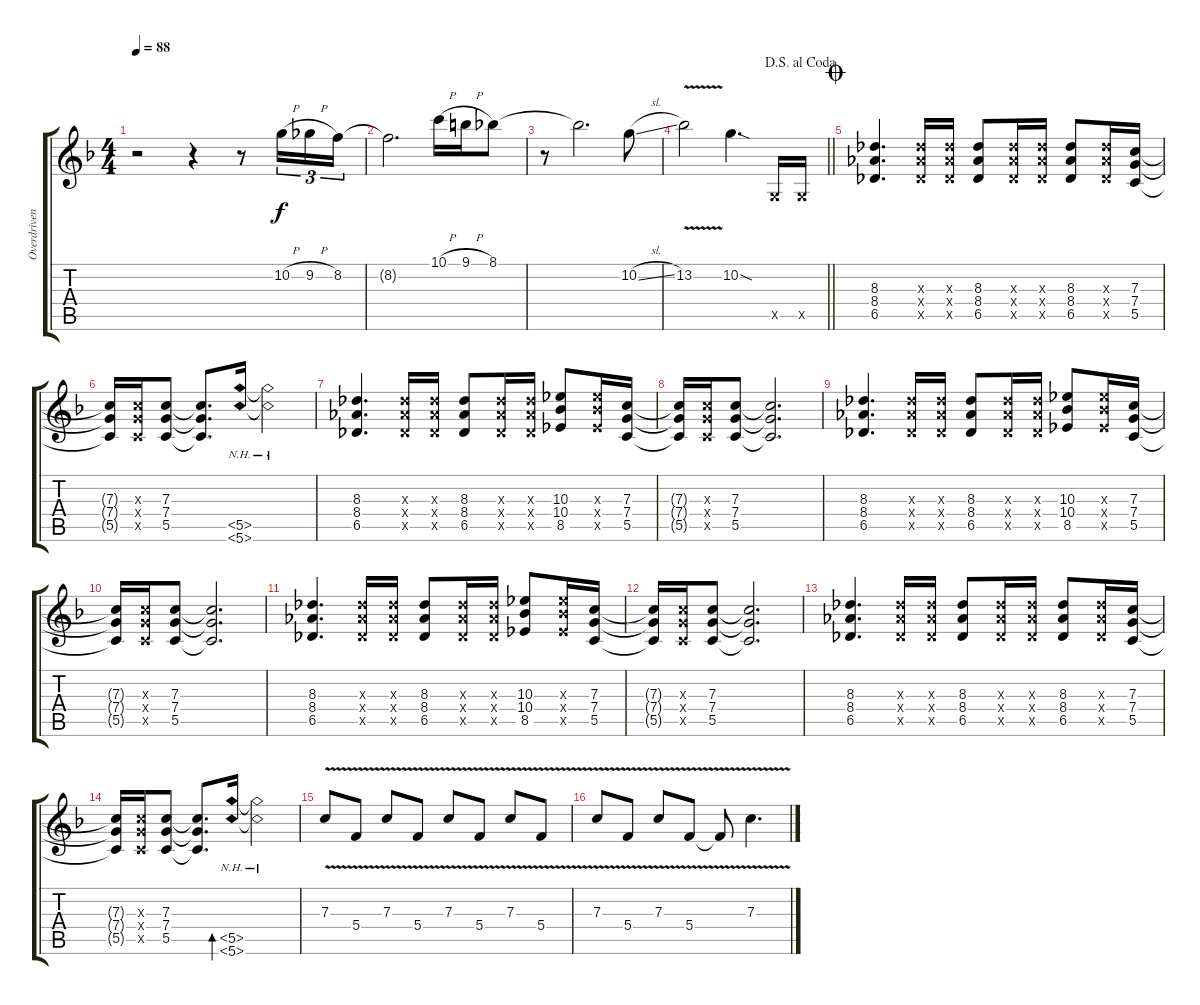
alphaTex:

\track ("Overdriven" "Overdriven") {instrument overdrivenguitar}
\staff {score tabs}
\tuning (D4 A3 F3 C3 G2 C2) {hide}
\ts (4 4)
\tempo 88
\clef g2
\ks f
r.2{dy f} r.4 r.8 10.2{h}.16{tu (3 2)} 9.2{h}.16{tu (3 2)} 8.2.16{tu (3 2)} |
8.2{t}.2{d} 10.1{h}.16 9.1{h}.16 8.1.8 |
r.8 8.1{t}.2{d} 10.2{sl}.8 |
\jump dalsegnoalcoda
\barLineRight lightlight
13.2{v}.2 10.2{sod}.4{d} 0.5{x}.16 0.5{x}.16 |
\jump coda
(8.3 8.4 6.5).4{d} (8.3{x} 8.4{x} 6.5{x}).16 (8.3{x} 8.4{x} 6.5{x}).16 (8.3 8.4 6.5).8 (8.3{x} 8.4{x} 6.5{x}).16 (8.3{x} 8.4{x} 6.5{x}).16 (8.3 8.4 6.5).8 (8.3{x} 8.4{x} 6.5{x}).16 (7.3 7.4 5.5).16 |
(7.3{t} 7.4{t} 5.5{t}).16 (7.3{x} 7.4{x} 5.5{x}).16 (7.3 7.4 5.5).8 (7.3{t} 7.4{t} 5.5{t}).8{d} (5.5{nh} 5.6{nh}).16 (5.5{nh t} 5.6{nh t}).2 |
(8.3 8.4 6.5).4{d} (8.3{x} 8.4{x} 6.5{x}).16 (8.3{x} 8.4{x} 6.5{x}).16 (8.3 8.4 6.5).8 (8.3{x} 8.4{x} 6.5{x}).16 (8.3{x} 8.4{x} 6.5{x}).16 (10.3 10.4 8.5).8 (10.3{x} 10.4{x} 8.5{x}).16 (7.3 7.4 5.5).16 |
(7.3{t} 7.4{t} 5.5{t}).16 (7.3{x} 7.4{x} 5.5{x}).16 (7.3 7.4 5.5).8 (7.3{t} 7.4{t} 5.5{t}).2{d} |
(8.3 8.4 6.5).4{d} (8.3{x} 8.4{x} 6.5{x}).16 (8.3{x} 8.4{x} 6.5{x}).16 (8.3 8.4 6.5).8 (8.3{x} 8.4{x} 6.5{x}).16 (8.3{x} 8.4{x} 6.5{x}).16 (10.3 10.4 8.5).8 (10.3{x} 10.4{x} 8.5{x}).16 (7.3 7.4 5.5).16 |
(7.3{t} 7.4{t} 5.5{t}).16 (7.3{x} 7.4{x} 5.5{x}).16 (7.3 7.4 5.5).8 (7.3{t} 7.4{t} 5.5{t}).2{d} |
(8.3 8.4 6.5).4{d} (8.3{x} 8.4{x} 6.5{x}).16 (8.3{x} 8.4{x} 6.5{x}).16 (8.3 8.4 6.5).8 (8.3{x} 8.4{x} 6.5{x}).16 (8.3{x} 8.4{x} 6.5{x}).16 (10.3 10.4 8.5).8 (10.3{x} 10.4{x} 8.5{x}).16 (7.3 7.4 5.5).16 |
(7.3{t} 7.4{t} 5.5{t}).16 (7.3{x} 7.4{x} 5.5{x}).16 (7.3 7.4 5.5).8 (7.3{t} 7.4{t} 5.5{t}).2{d} |
(8.3 8.4 6.5).4{d} (8.3{x} 8.4{x} 6.5{x}).16 (8.3{x} 8.4{x} 6.5{x}).16 (8.3 8.4 6.5).8 (8.3{x} 8.4{x} 6.5{x}).16 (8.3{x} 8.4{x} 6.5{x}).16 (8.3 8.4 6.5).8 (8.3{x} 8.4{x} 6.5{x}).16 (7.3 7.4 5.5).16 |
(7.3{t} 7.4{t} 5.5{t}).16 (7.3{x} 7.4{x} 5.5{x}).16 (7.3 7.4 5.5).8 (7.3{t} 7.4{t} 5.5{t}).8{d} (5.5{nh} 5.6{nh}).16{bd 30} (5.5{nh t} 5.6{nh t}).2 |
7.3{v}.8 5.4{v}.8 7.3{v}.8 5.4{v}.8 7.3{v}.8 5.4{v}.8 7.3{v}.8 5.4{v}.8 |
7.3{v}.8 5.4{v}.8 7.3{v}.8 5.4{v}.8 5.4{v t}.8 7.3{v}.4{d}
